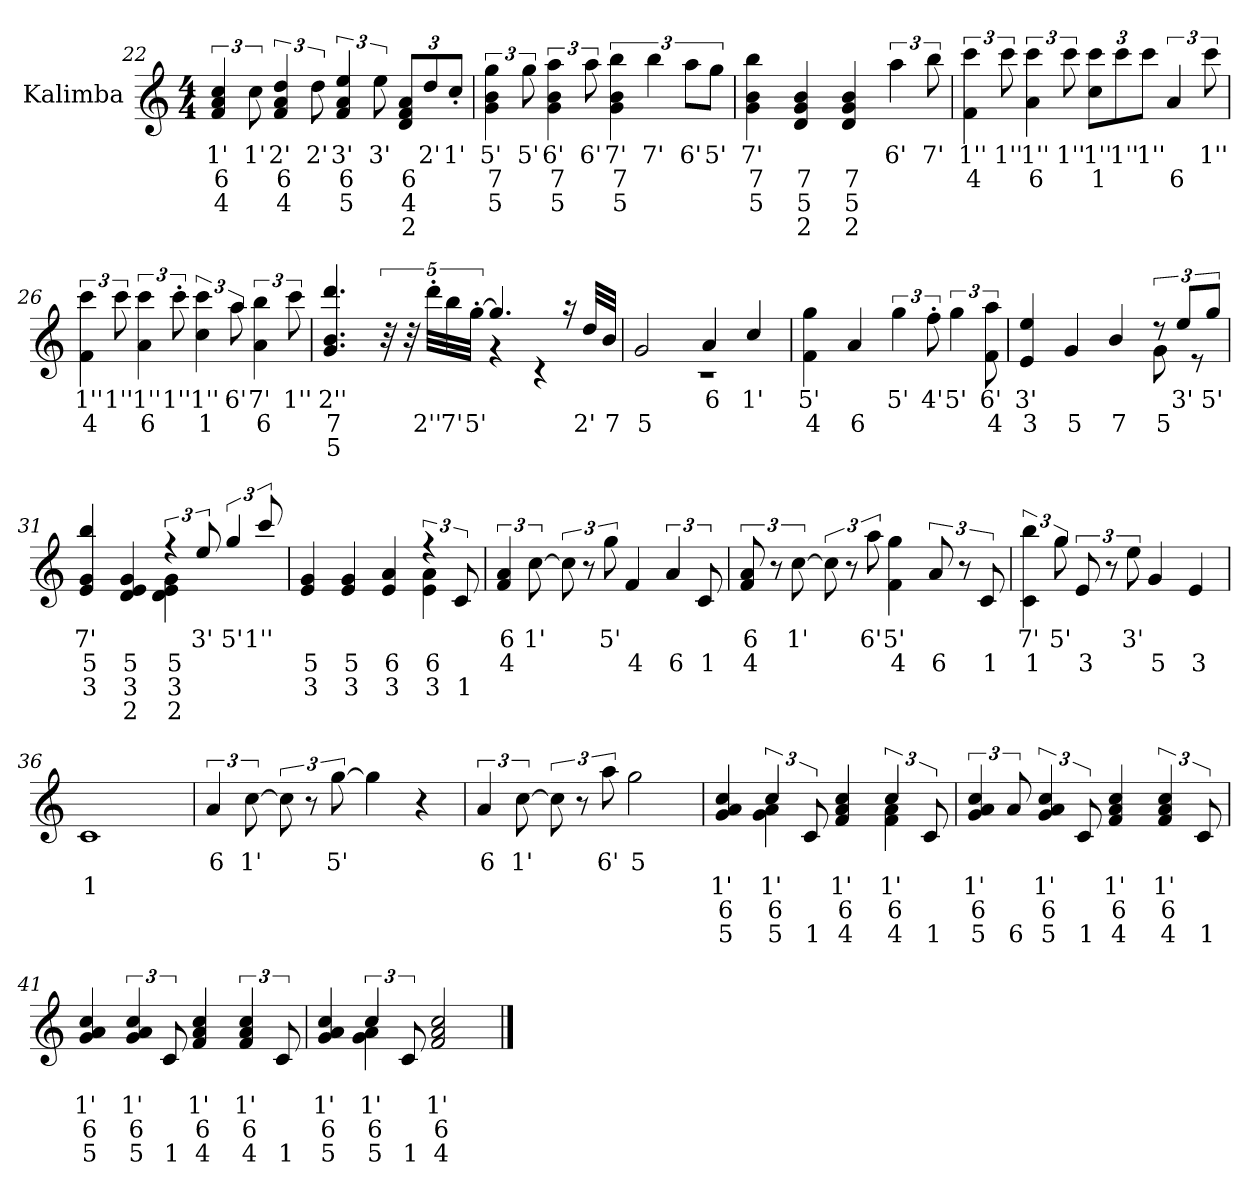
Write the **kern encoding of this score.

**kern	**text	**text	**text	**text
*part1	*part1	*part1	*part1	*part1
*staff1	*staff1	*staff1	*staff1	*staff1
*I"Kalimba	*	*	*	*
*I'Kal.	*	*	*	*
!!LO:LB:g=z
*clefG2	*	*	*	*
*k[]	*	*	*	*
*M4/4	*	*	*	*
=22	=22	=22	=22	=22
!	!LO:LY:b	!LO:LY:b	!LO:LY:b	!
6f/ 6a/ 6cc/	1'	6	4	.
!	!LO:LY:b	!	!	!
12cc\	1'	.	.	.
!	!LO:LY:b	!LO:LY:b	!LO:LY:b	!
6f/ 6a/ 6dd/	2'	6	4	.
!	!LO:LY:b	!	!	!
12dd\	2'	.	.	.
!	!LO:LY:b	!LO:LY:b	!LO:LY:b	!
6f/ 6a/ 6ee/	3'	6	5	.
!	!LO:LY:b	!	!	!
12ee\	3'	.	.	.
*Xbrackettup	*	*	*	*
!	!	!LO:LY:b	!LO:LY:b	!LO:LY:b
12d/ 12f/ 12a/L	.	6	4	2
!	!LO:LY:b	!	!	!
12dd/	2'	.	.	.
!	!LO:LY:b	!	!	!
12cc'/J	1'	.	.	.
=23	=23	=23	=23	=23
*brackettup	*	*	*	*
!	!LO:LY:b	!LO:LY:b	!LO:LY:b	!
6g\ 6b\ 6gg\	5'	7	5	.
!	!LO:LY:b	!	!	!
12gg\	5'	.	.	.
!	!LO:LY:b	!LO:LY:b	!LO:LY:b	!
6g\ 6b\ 6aa\	6'	7	5	.
!	!LO:LY:b	!	!	!
12aa\	6'	.	.	.
!	!LO:LY:b	!LO:LY:b	!LO:LY:b	!
6g\ 6b\ 6bb\	7'	7	5	.
!	!LO:LY:b	!	!	!
6bb\	7'	.	.	.
!	!LO:LY:b	!	!	!
12aa\L	6'	.	.	.
!	!LO:LY:b	!	!	!
12gg\J	5'	.	.	.
=24	=24	=24	=24	=24
!	!LO:LY:b	!LO:LY:b	!LO:LY:b	!
4g\ 4b\ 4bb\	7'	7	5	.
!	!	!LO:LY:b	!LO:LY:b	!LO:LY:b
4d/ 4g/ 4b/	.	7	5	2
!	!	!LO:LY:b	!LO:LY:b	!LO:LY:b
4d/ 4g/ 4b/	.	7	5	2
!	!LO:LY:b	!	!	!
6aa\	6'	.	.	.
!	!LO:LY:b	!	!	!
12bb\	7'	.	.	.
=25	=25	=25	=25	=25
!	!LO:LY:b	!LO:LY:b	!	!
6f\ 6ccc\	1''	4	.	.
!	!LO:LY:b	!	!	!
12ccc\	1''	.	.	.
!	!LO:LY:b	!LO:LY:b	!	!
6a\ 6ccc\	1''	6	.	.
!	!LO:LY:b	!	!	!
12ccc\	1''	.	.	.
*Xbrackettup	*	*	*	*
!	!LO:LY:b	!LO:LY:b	!	!
12cc\ 12ccc\L	1''	1	.	.
!	!LO:LY:b	!	!	!
12ccc\	1''	.	.	.
!	!LO:LY:b	!	!	!
12ccc\J	1''	.	.	.
*brackettup	*	*	*	*
!	!	!LO:LY:b	!	!
6a/	.	6	.	.
!	!LO:LY:b	!	!	!
12ccc\	1''	.	.	.
!!LO:LB:g=z
=26	=26	=26	=26	=26
!	!LO:LY:b	!LO:LY:b	!	!
6f\ 6ccc\	1''	4	.	.
!	!LO:LY:b	!	!	!
12ccc\	1''	.	.	.
!	!LO:LY:b	!LO:LY:b	!	!
6a\ 6ccc\	1''	6	.	.
!	!LO:LY:b	!	!	!
12ccc'\	1''	.	.	.
!	!LO:LY:b	!LO:LY:b	!	!
6cc\ 6ccc\	1''	1	.	.
!	!LO:LY:b	!	!	!
12aa\	6'	.	.	.
!	!LO:LY:b	!LO:LY:b	!	!
6a\ 6bb\	7'	6	.	.
!	!LO:LY:b	!	!	!
12ccc\	1''	.	.	.
=27	=27	=27	=27	=27
!	!LO:LY:b	!LO:LY:b	!LO:LY:b	!
*^	*	*	*	*
4.g/ 4.b/ 4.ddd/	2ryy	2''	7	5	.
40r	.	.	.	.	.
40r	.	.	.	.	.
!	!	!	!LO:LY:b	!	!
40ddd'\LLL	.	.	2''	.	.
!	!	!	!LO:LY:b	!	!
40bb\	.	.	7'	.	.
!	!	!	!LO:LY:b	!	!
[40gg'\JJJ	.	.	5'	.	.
4.gg/]	4r	.	.	.	.
.	4r	.	.	.	.
16r	.	.	.	.	.
!	!	!	!LO:LY:b	!	!
32dd/LLL	.	.	2'	.	.
!	!	!	!LO:LY:b	!	!
32b/JJJ	.	.	7	.	.
=28	=28	=28	=28	=28	=28
!	!	!	!LO:LY:b	!	!
2g/	1r	.	5	.	.
!	!	!LO:LY:b	!	!	!
4a/	.	6	.	.	.
!	!	!LO:LY:b	!	!	!
4cc/	.	1'	.	.	.
*v	*v	*	*	*	*
=29	=29	=29	=29	=29
!	!LO:LY:b	!LO:LY:b	!	!
4f\ 4gg\	5'	4	.	.
!	!	!LO:LY:b	!	!
4a/	.	6	.	.
!	!LO:LY:b	!	!	!
6gg\	5'	.	.	.
!	!LO:LY:b	!	!	!
12ff'\	4'	.	.	.
!	!LO:LY:b	!	!	!
6gg\	5'	.	.	.
!	!LO:LY:b	!LO:LY:b	!	!
12f\ 12aa\	6'	4	.	.
=30	=30	=30	=30	=30
!	!LO:LY:b	!LO:LY:b	!	!
*^	*	*	*	*
4e/ 4ee/	2.ryy	3'	3	.	.
!	!	!	!LO:LY:b	!	!
4g/	.	.	5	.	.
!	!	!	!LO:LY:b	!	!
4b/	.	.	7	.	.
!	!	!	!LO:LY:b	!	!
12r	8g\	.	5	.	.
!	!	!LO:LY:b	!	!	!
12ee/L	.	3'	.	.	.
.	8r	.	.	.	.
!	!	!LO:LY:b	!	!	!
12gg/J	.	5'	.	.	.
!!LO:PB:g=z	!!
=31	=31	=31	=31	=31	=31
!	!	!LO:LY:b	!LO:LY:b	!LO:LY:b	!
4e/ 4g/ 4bb/	2ryy	7'	5	3	.
!	!	!	!LO:LY:b	!LO:LY:b	!LO:LY:b
4d/ 4e/ 4g/	.	.	5	3	2
!	!	!	!LO:LY:b	!LO:LY:b	!LO:LY:b
6r	4d\ 4e\ 4g\	.	5	3	2
!	!	!LO:LY:b	!	!	!
12ee/	.	3'	.	.	.
!	!	!LO:LY:b	!	!	!
6gg/	4ryy	5'	.	.	.
!	!	!LO:LY:b	!	!	!
12ccc/	.	1''	.	.	.
=32	=32	=32	=32	=32	=32
!	!	!	!LO:LY:b	!LO:LY:b	!
4e/ 4g/	2.ryy	.	5	3	.
!	!	!	!LO:LY:b	!LO:LY:b	!
4e/ 4g/	.	.	5	3	.
!	!	!	!LO:LY:b	!LO:LY:b	!
4e/ 4a/	.	.	6	3	.
!	!	!	!LO:LY:b	!LO:LY:b	!
6r	4e\ 4a\	.	6	3	.
!	!	!	!	!LO:LY:b	!
12c/	.	.	.	1	.
*v	*v	*	*	*	*
=33	=33	=33	=33	=33
!	!LO:LY:b	!LO:LY:b	!	!
6f/ 6a/	6	4	.	.
!	!LO:LY:b	!	!	!
[12cc\	1'	.	.	.
12cc\]	.	.	.	.
12r	.	.	.	.
!	!LO:LY:b	!	!	!
12gg\	5'	.	.	.
!	!	!LO:LY:b	!	!
4f/	.	4	.	.
!	!	!LO:LY:b	!	!
6a/	.	6	.	.
!	!	!LO:LY:b	!	!
12c/	.	1	.	.
=34	=34	=34	=34	=34
!	!LO:LY:b	!LO:LY:b	!	!
12f/ 12a/	6	4	.	.
12r	.	.	.	.
!	!LO:LY:b	!	!	!
[12cc\	1'	.	.	.
12cc\]	.	.	.	.
12r	.	.	.	.
!	!LO:LY:b	!	!	!
12aa\	6'	.	.	.
!	!LO:LY:b	!LO:LY:b	!	!
4f\ 4gg\	5'	4	.	.
!	!	!LO:LY:b	!	!
12a/	.	6	.	.
12r	.	.	.	.
!	!	!LO:LY:b	!	!
12c/	.	1	.	.
=35	=35	=35	=35	=35
!	!LO:LY:b	!LO:LY:b	!	!
6c\ 6bb\	7'	1	.	.
!	!LO:LY:b	!	!	!
12gg\	5'	.	.	.
!	!	!LO:LY:b	!	!
12e/	.	3	.	.
12r	.	.	.	.
!	!LO:LY:b	!	!	!
12ee\	3'	.	.	.
!	!	!LO:LY:b	!	!
4g/	.	5	.	.
!	!	!LO:LY:b	!	!
4e/	.	3	.	.
=36	=36	=36	=36	=36
!	!	!LO:LY:b	!	!
1c	.	1	.	.
!!LO:LB:g=z
=37	=37	=37	=37	=37
!	!LO:LY:b	!	!	!
6a/	6	.	.	.
!	!LO:LY:b	!	!	!
[12cc\	1'	.	.	.
12cc\]	.	.	.	.
12r	.	.	.	.
!	!LO:LY:b	!	!	!
[12gg\	5'	.	.	.
4gg\]	.	.	.	.
4r	.	.	.	.
=38	=38	=38	=38	=38
!	!LO:LY:b	!	!	!
6a/	6	.	.	.
!	!LO:LY:b	!	!	!
[12cc\	1'	.	.	.
12cc\]	.	.	.	.
12r	.	.	.	.
!	!LO:LY:b	!	!	!
12aa\	6'	.	.	.
!	!LO:LY:b	!	!	!
2gg\	5	.	.	.
=39	=39	=39	=39	=39
!	!	!LO:LY:b	!LO:LY:b	!LO:LY:b
*^	*	*	*	*
4g/ 4a/ 4cc/	4ryy	.	1'	6	5
!	!	!	!LO:LY:b	!LO:LY:b	!LO:LY:b
6cc/	4g\ 4a\	.	1'	6	5
!	!	!	!	!	!LO:LY:b
12c/	.	.	.	.	1
!	!	!	!LO:LY:b	!LO:LY:b	!LO:LY:b
4f/ 4a/ 4cc/	4ryy	.	1'	6	4
!	!	!	!LO:LY:b	!LO:LY:b	!LO:LY:b
6cc/	4f\ 4a\	.	1'	6	4
!	!	!	!	!	!LO:LY:b
12c/	.	.	.	.	1
*v	*v	*	*	*	*
=40	=40	=40	=40	=40
!	!	!LO:LY:b	!LO:LY:b	!LO:LY:b
6g/ 6a/ 6cc/	.	1'	6	5
!	!	!	!	!LO:LY:b
12a/	.	.	.	6
!	!	!LO:LY:b	!LO:LY:b	!LO:LY:b
6g/ 6a/ 6cc/	.	1'	6	5
!	!	!	!	!LO:LY:b
12c/	.	.	.	1
!	!	!LO:LY:b	!LO:LY:b	!LO:LY:b
4f/ 4a/ 4cc/	.	1'	6	4
!	!	!LO:LY:b	!LO:LY:b	!LO:LY:b
6f/ 6a/ 6cc/	.	1'	6	4
!	!	!	!	!LO:LY:b
12c/	.	.	.	1
=41	=41	=41	=41	=41
!	!	!LO:LY:b	!LO:LY:b	!LO:LY:b
4g/ 4a/ 4cc/	.	1'	6	5
!	!	!LO:LY:b	!LO:LY:b	!LO:LY:b
6g/ 6a/ 6cc/	.	1'	6	5
!	!	!	!	!LO:LY:b
12c/	.	.	.	1
!	!	!LO:LY:b	!LO:LY:b	!LO:LY:b
4f/ 4a/ 4cc/	.	1'	6	4
!	!	!LO:LY:b	!LO:LY:b	!LO:LY:b
6f/ 6a/ 6cc/	.	1'	6	4
!	!	!	!	!LO:LY:b
12c/	.	.	.	1
=42	=42	=42	=42	=42
!	!	!LO:LY:b	!LO:LY:b	!LO:LY:b
*^	*	*	*	*
4g/ 4a/ 4cc/	4ryy	.	1'	6	5
!	!	!	!LO:LY:b	!LO:LY:b	!LO:LY:b
6cc/	4g\ 4a\	.	1'	6	5
!	!	!	!	!	!LO:LY:b
12c/	.	.	.	.	1
!	!	!	!LO:LY:b	!LO:LY:b	!LO:LY:b
2f/ 2a/ 2cc/	2ryy	.	1'	6	4
*v	*v	*	*	*	*
==	==	==	==	==
*-	*-	*-	*-	*-
